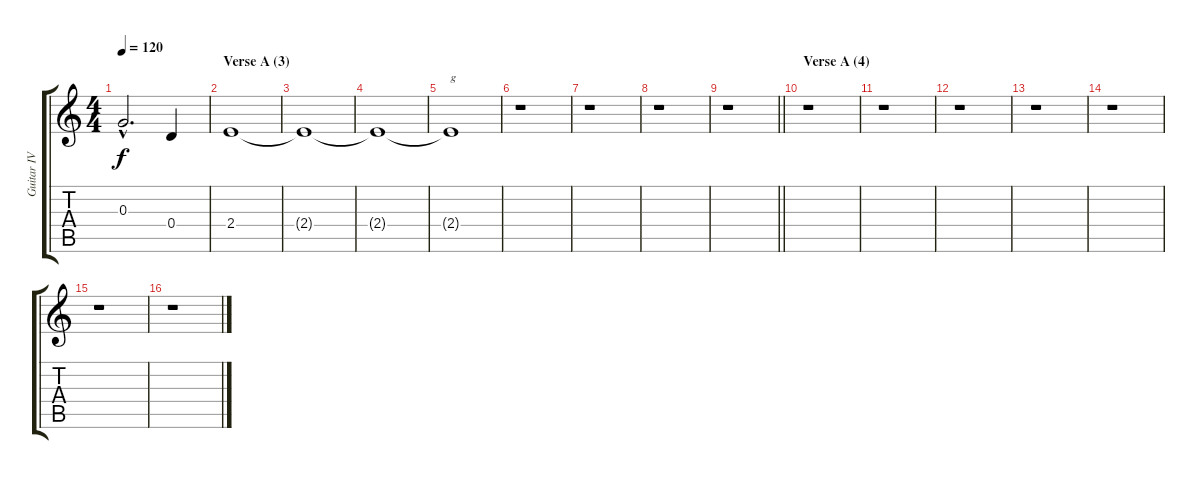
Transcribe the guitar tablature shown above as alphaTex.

\track ("Guitar IV (Jun)" "Guitar IV ") {instrument acousticguitarsteel}
\staff {score tabs}
\tuning (E4 B3 G3 D3 A2 E2) {hide}
\ts (4 4)
\tempo 120
\clef g2
\ks c
0.3{hac}.2{d dy f} 0.4.4 |
\section ("" "Verse A (3)")
2.4.1 |
2.4{t}.1 |
2.4{t}.1 |
2.4{t}.1{txt "g"} |
r.1 |
r.1 |
r.1 |
\barLineRight lightlight
r.1 |
\section ("" "Verse A (4)")
r.1 |
r.1 |
r.1 |
r.1 |
r.1 |
r.1 |
r.1
